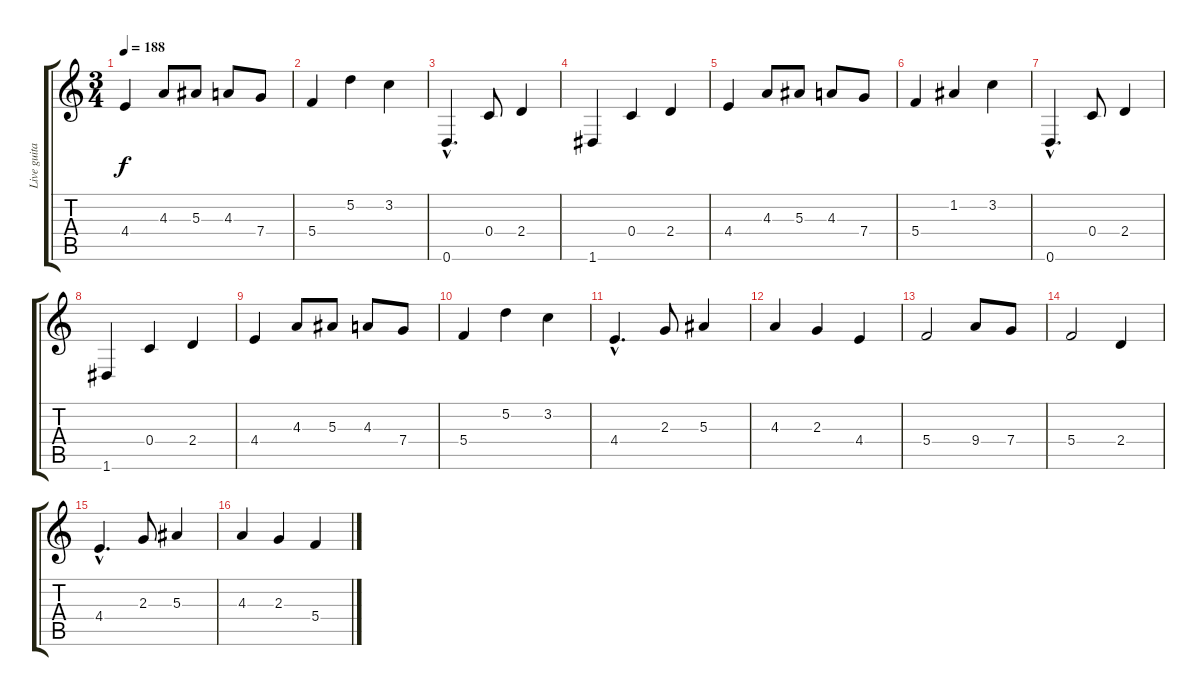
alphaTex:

\track ("Live guitar" "Live guita") {instrument distortionguitar}
\staff {score tabs}
\tuning (D4 A3 F3 C3 G2 D2) {hide}
\ts (3 4)
\tempo 188
\clef g2
\ks c
4.4.4{dy f} 4.3.8 5.3.8 4.3.8 7.4.8 |
5.4.4 5.2.4 3.2.4 |
0.6{hac}.4{d} 0.4.8 2.4.4 |
1.6.4 0.4.4 2.4.4 |
4.4.4 4.3.8 5.3.8 4.3.8 7.4.8 |
5.4.4 1.2.4 3.2.4 |
0.6{hac}.4{d} 0.4.8 2.4.4 |
1.6.4 0.4.4 2.4.4 |
4.4.4 4.3.8 5.3.8 4.3.8 7.4.8 |
5.4.4 5.2.4 3.2.4 |
4.4{hac}.4{d} 2.3.8 5.3.4 |
4.3.4 2.3.4 4.4.4 |
5.4.2 9.4.8 7.4.8 |
5.4.2 2.4.4 |
4.4{hac}.4{d} 2.3.8 5.3.4 |
4.3.4 2.3.4 5.4.4
